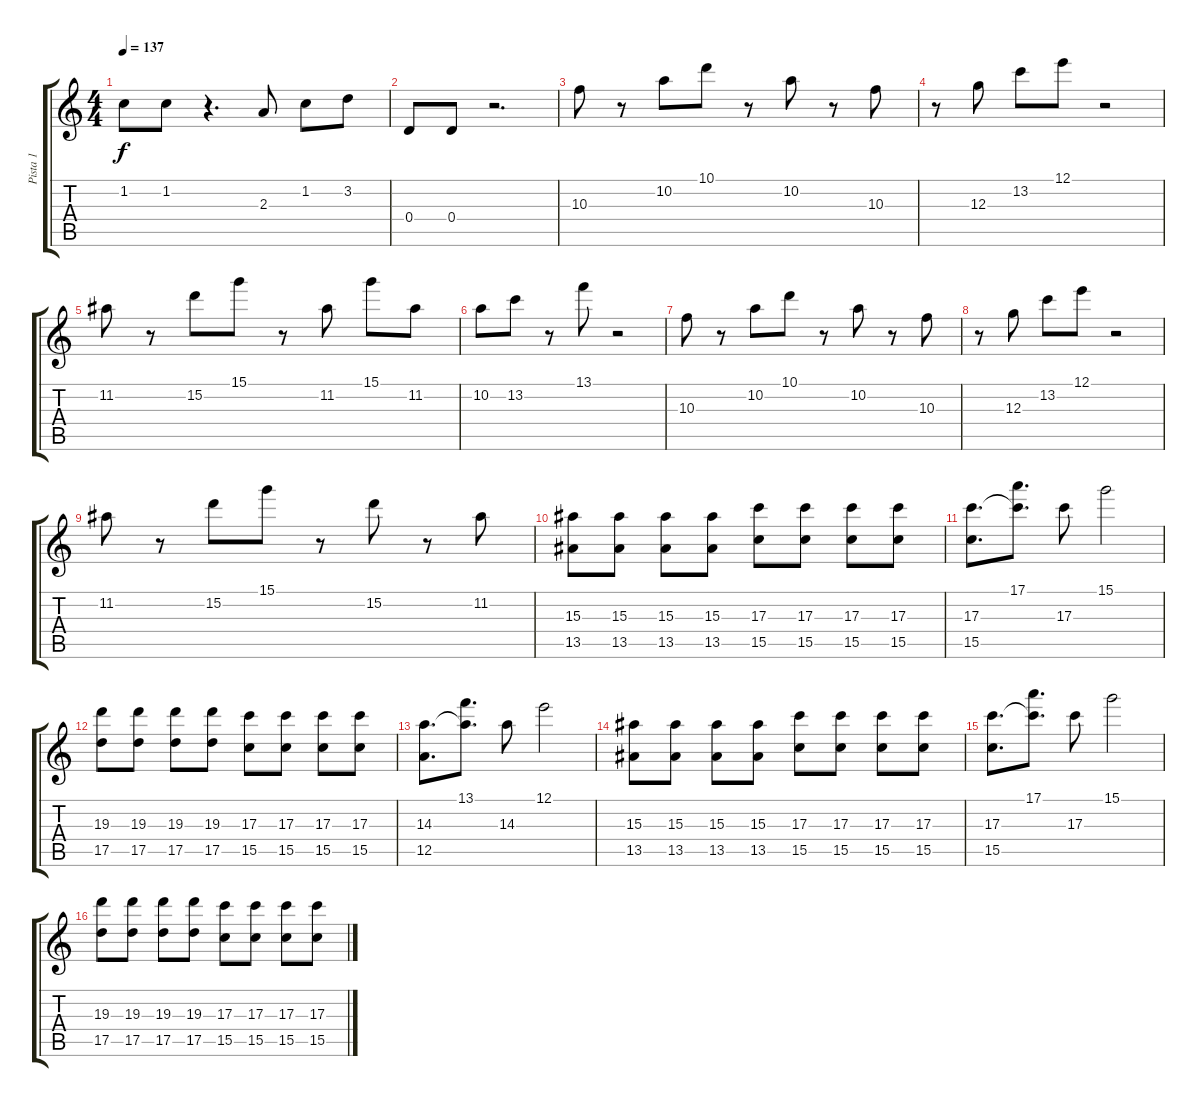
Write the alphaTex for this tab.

\track ("Pista 1" "Pista 1") {instrument distortionguitar}
\staff {score tabs}
\tuning (E4 B3 G3 D3 A2 E2) {hide}
\ts (4 4)
\tempo 137
\clef g2
\ks c
1.2.8{dy f} 1.2.8 r.4{d} 2.3.8 1.2.8 3.2.8 |
0.4.8 0.4.8 r.2{d} |
10.3.8{volume 6 instrument distortionguitar} r.8 10.2.8 10.1.8 r.8 10.2.8 r.8 10.3.8 |
r.8 12.3.8 13.2.8 12.1.8 r.2 |
11.2.8 r.8 15.2.8 15.1.8 r.8 11.2.8 15.1.8 11.2.8 |
10.2.8 13.2.8 r.8 13.1.8 r.2 |
10.3.8{volume 5 instrument distortionguitar} r.8 10.2.8 10.1.8 r.8 10.2.8 r.8 10.3.8 |
r.8 12.3.8 13.2.8 12.1.8 r.2 |
11.2.8 r.8 15.2.8 15.1.8 r.8 15.2.8 r.8 11.2.8 |
(15.3 13.5).8{volume 8 instrument distortionguitar} (15.3 13.5).8 (15.3 13.5).8 (15.3 13.5).8 (17.3 15.5).8 (17.3 15.5).8 (17.3 15.5).8 (17.3 15.5).8 |
(17.3 15.5).8{d} (17.1 17.3{t}).8{d} 17.3.8 15.1.2 |
(19.3 17.5).8 (19.3 17.5).8 (19.3 17.5).8 (19.3 17.5).8 (17.3 15.5).8 (17.3 15.5).8 (17.3 15.5).8 (17.3 15.5).8 |
(14.3 12.5).8{d} (13.1 14.3{t}).8{d} 14.3.8 12.1.2 |
(15.3 13.5).8 (15.3 13.5).8 (15.3 13.5).8 (15.3 13.5).8 (17.3 15.5).8 (17.3 15.5).8 (17.3 15.5).8 (17.3 15.5).8 |
(17.3 15.5).8{d} (17.1 17.3{t}).8{d} 17.3.8 15.1.2 |
(19.3 17.5).8 (19.3 17.5).8 (19.3 17.5).8 (19.3 17.5).8 (17.3 15.5).8 (17.3 15.5).8 (17.3 15.5).8 (17.3 15.5).8
